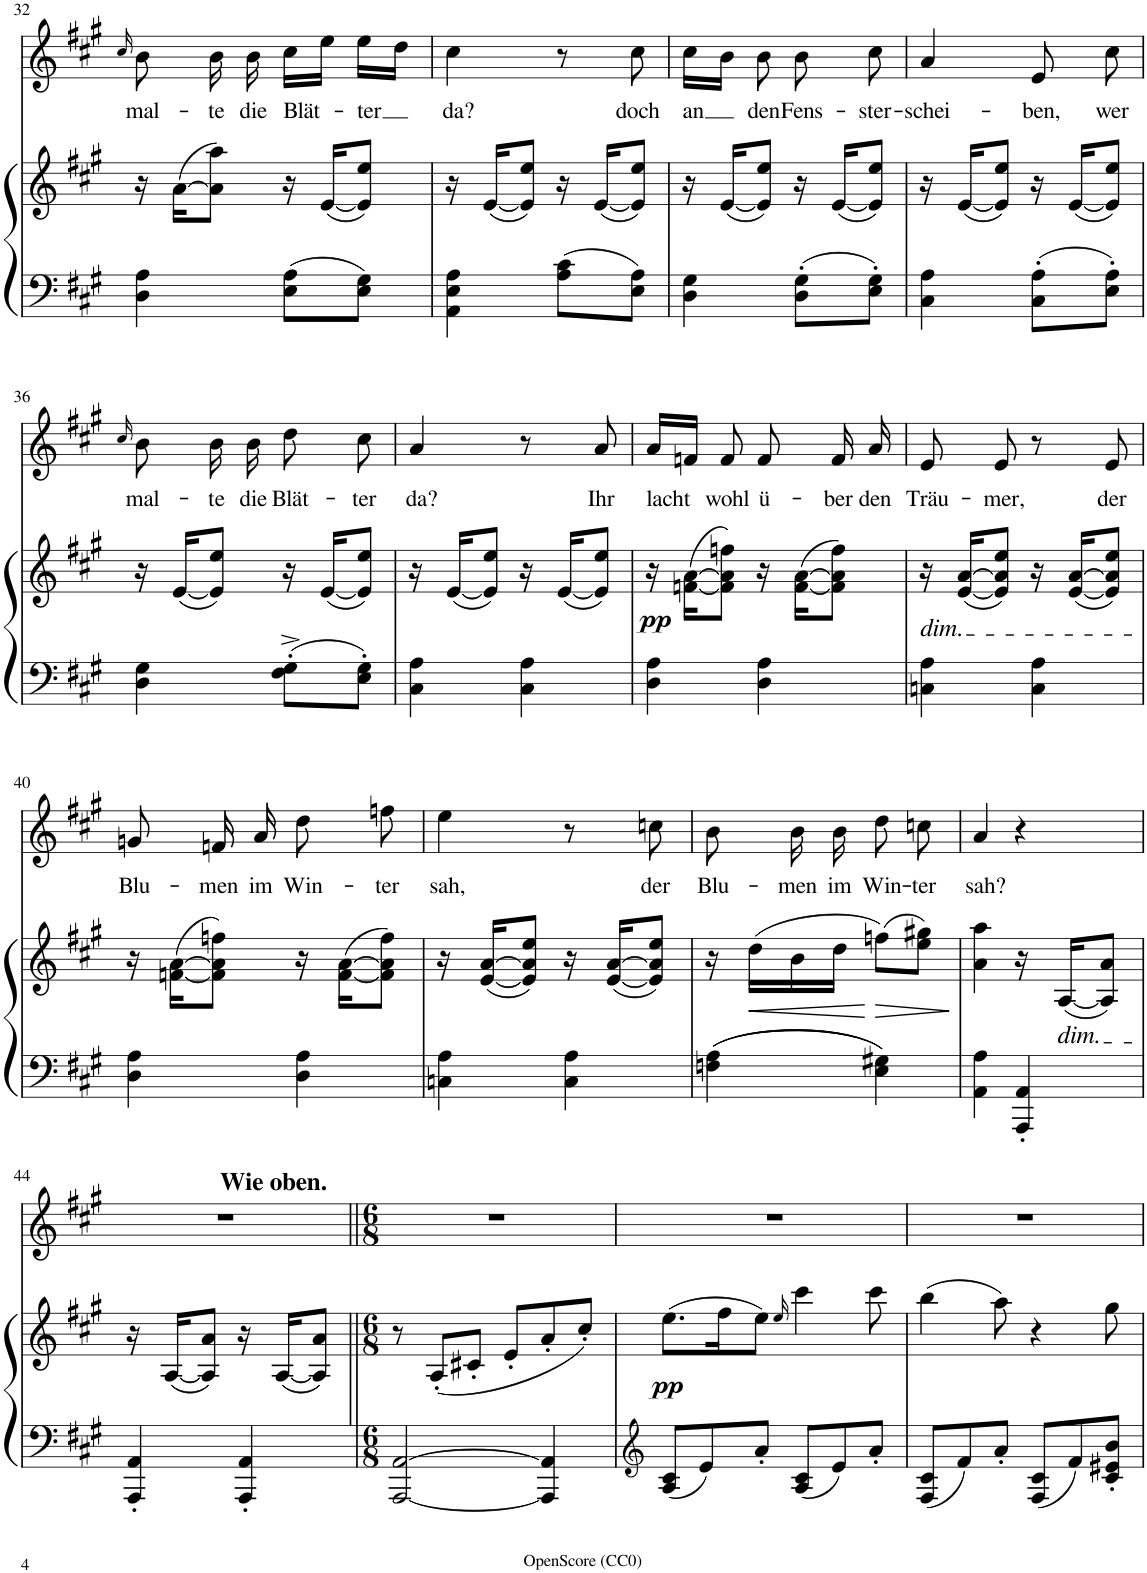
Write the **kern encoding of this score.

**kern	**kern	**dynam	**kern	**text
*part2	*part2	*part2	*part1	*part1
*staff3	*staff2	*staff2/3	*staff1	*staff1
*I"Pianoforte	*	*	*I"Singstimme Voice	*
*I'Pno	*	*	*	*
!!LO:PB:g=z
*clefF4	*clefG2	*	*clefG2	*
*k[f#c#g#]	*k[f#c#g#]	*	*k[f#c#g#]	*
*M2/4	*M2/4	*	*M2/4	*
=32	=32	=32	=32	=32
.	.	.	16qcc#/	.
!	!	!	!	!LO:LY:b
4D\ 4A\	16r	.	8b\	mal-
.	([16a\KL	.	.	.
!	!	!	!	!LO:LY:b
.	8a\] 8aa\J)	.	16b\	-te
!	!	!	!	!LO:LY:b
.	.	.	16b\	die
!	!	!	!	!LO:LY:b
8E\ 8A\L	16r	.	16cc#\LL	Blät-
.	([16e/KL	.	16ee\JJ	.
!	!	!	!	!LO:LY:b
8E\ 8G#\J	8e/] 8ee/J)	.	16ee\LL	-ter
.	.	.	16dd\JJ	.
=33	=33	=33	=33	=33
!	!	!	!	!LO:LY:b
4AA\ 4E\ 4A\	16r	.	4cc#\	da?
.	([16e/KL	.	.	.
.	8e/] 8ee/J)	.	.	.
8A\ 8c#\L	16r	.	8r	.
.	([16e/KL	.	.	.
!	!	!	!	!LO:LY:b
8E\ 8A\J	8e/] 8ee/J)	.	8cc#\	doch
=34	=34	=34	=34	=34
!	!	!	!	!LO:LY:b
4D\ 4G#\	16r	.	16cc#\LL	an
.	([16e/KL	.	16b\JJ	.
!	!	!	!	!LO:LY:b
.	8e/] 8ee/J)	.	8b\	den
!	!	!	!	!LO:LY:b
8D\' 8G#\'L	16r	.	8b\	Fens-
.	([16e/KL	.	.	.
!	!	!	!	!LO:LY:b
8E\' 8G#\'J	8e/] 8ee/J)	.	8cc#\	-ster-
=35	=35	=35	=35	=35
!	!	!	!	!LO:LY:b
4C#\ 4A\	16r	.	4a/	-schei-
.	([16e/KL	.	.	.
.	8e/] 8ee/J)	.	.	.
!	!	!	!	!LO:LY:b
8C#\' 8A\'L	16r	.	8e/	-ben,
.	([16e/KL	.	.	.
!	!	!	!	!LO:LY:b
8E\' 8A\'J	8e/] 8ee/J)	.	8cc#\	wer
!!LO:LB:g=z
=36	=36	=36	=36	=36
.	.	.	16qcc#/	.
!	!	!	!	!LO:LY:b
4D\ 4G#\	16r	.	8b\	mal-
.	([16e/KL	.	.	.
!	!	!	!	!LO:LY:b
.	8e/] 8ee/J)	.	16b\	-te
!	!	!	!	!LO:LY:b
.	.	.	16b\	die
!	!	!	!	!LO:LY:b
8F#\'^ 8G#\'^L	16r	.	8dd\	Blät-
.	([16e/KL	.	.	.
!	!	!	!	!LO:LY:b
8E\' 8G#\'J	8e/] 8ee/J)	.	8cc#\	-ter
=37	=37	=37	=37	=37
!	!	!	!	!LO:LY:b
4C#\ 4A\	16r	.	4a/	da?
.	([16e/KL	.	.	.
.	8e/] 8ee/J)	.	.	.
4C#\ 4A\	16r	.	8r	.
.	([16e/KL	.	.	.
!	!	!	!	!LO:LY:b
.	8e/] 8ee/J)	.	8a/	Ihr
=38	=38	=38	=38	=38
!	!	!LO:DY:b	!	!LO:LY:b
4D\ 4A\	16r	pp	16a/LL	lacht
.	([16fn\ [16a\KL	.	16fn/JJ	.
!	!	!	!	!LO:LY:b
.	8f\] 8a\] 8ffn\J)	.	8f/	wohl
!	!	!	!	!LO:LY:b
4D\ 4A\	16r	.	8f/	ü-
.	([16f\ [16a\KL	.	.	.
!	!	!	!	!LO:LY:b
.	8f\] 8a\] 8ff\J)	.	16f/	-ber
!	!	!	!	!LO:LY:b
.	.	.	16a/	den
=39	=39	=39	=39	=39
!	!LO:TX:b:i:t=dim.	!	!	!
!	!	!	!	!LO:LY:b
4Cn\ 4A\	16r	.	8e/	Träu-
.	([16e/ [16a/KL	.	.	.
!	!	!	!	!LO:LY:b
.	8e/] 8a/] 8ee/J)	.	8e/	-mer,
4C\ 4A\	16r	.	8r	.
.	([16e/ [16a/KL	.	.	.
!	!	!	!	!LO:LY:b
.	8e/] 8a/] 8ee/J)	.	8e/	der
!!LO:LB:g=z
=40	=40	=40	=40	=40
!	!	!	!	!LO:LY:b
4D\ 4A\	16r	.	8gn/	Blu-
.	([16fn\ [16a\KL	.	.	.
!	!	!	!	!LO:LY:b
.	8f\] 8a\] 8ffn\J)	.	16fn/	-men
!	!	!	!	!LO:LY:b
.	.	.	16a/	im
!	!	!	!	!LO:LY:b
4D\ 4A\	16r	.	8dd\	Win-
.	([16f\ [16a\KL	.	.	.
!	!	!	!	!LO:LY:b
.	8f\] 8a\] 8ff\J)	.	8ffn\	-ter
=41	=41	=41	=41	=41
!	!	!	!	!LO:LY:b
4Cn\ 4A\	16r	.	4ee\	sah,
.	([16e/ [16a/KL	.	.	.
.	8e/] 8a/] 8ee/J)	.	.	.
4C\ 4A\	16r	.	8r	.
.	([16e/ [16a/KL	.	.	.
!	!	!	!	!LO:LY:b
.	8e/] 8a/] 8ee/J)	.	8ccn\	der
=42	=42	=42	=42	=42
!	!	!	!	!LO:LY:b
4Fn\ 4A\	16r	.	8b\	Blu-
!	!	!LO:HP:b	!	!
.	(16dd\LL	<	.	.
!	!	!	!	!LO:LY:b
.	16b\	.	16b\	-men
!	!	!	!	!LO:LY:b
.	16dd\JJ	.	16b\	im
!	!	!LO:HP:n=1:b	!	!LO:LY:b
4E\ 4G#X\	(8ffn\L)	[ >	8dd\	Win-
!	!	!	!	!LO:LY:b
.	8ee\ 8gg#X\J)	.	8ccn\	-ter
.	.	]	.	.
=43	=43	=43	=43	=43
!	!	!	!	!LO:LY:b
4AA\ 4A\	4a\ 4aa\	.	4a/	sah?
4AAA/' 4AA/'	16r	.	4r	.
!	!LO:TX:b:i:t=dim.	!	!	!
.	([16A/KL	.	.	.
.	8A/] 8a/J)	.	.	.
!!LO:LB:g=z
=44	=44	=44	=44	=44
!	!	!	!LO:TX:a:B:t=Wie oben.	!
4AAA/' 4AA/'	16r	.	2r	.
.	([16A/KL	.	.	.
.	8A/] 8a/J)	.	.	.
4AAA/' 4AA/'	16r	.	.	.
.	([16A/KL	.	.	.
.	8A/] 8a/J)	.	.	.
=45||	=45||	=45||	=45||	=45||
*M6/8	*M6/8	*	*M6/8	*
[2AAA/ [2AA/	8r	.	2.r	.
.	(8A'/L	.	.	.
.	8c#X'/J	.	.	.
.	8e'/L	.	.	.
4AAA/] 4AA/]	8a'/	.	.	.
.	8cc#'/J)	.	.	.
=46	=46	=46	=46	=46
*clefG2	*	*	*	*
!	!	!LO:DY:b	!	!
8A/ 8c#/L	(8.ee\L	pp	2.r	.
8e/	.	.	.	.
.	16ff#\K	.	.	.
8a'/J	8ee\J)	.	.	.
.	16qee/	.	.	.
8A/ 8c#/L	4ccc#\	.	.	.
8e/	.	.	.	.
8a'/J	8ccc#\	.	.	.
=47	=47	=47	=47	=47
8F#/ 8c#/L	(4bb\	.	2.r	.
8f#/	.	.	.	.
8a'/J	8aa\)	.	.	.
8F#/ 8c#/L	4r	.	.	.
8f#/	.	.	.	.
8c#/' 8e#X/' 8b/'J	8gg#\	.	.	.
=	=	=	=	=
*-	*-	*-	*-	*-
